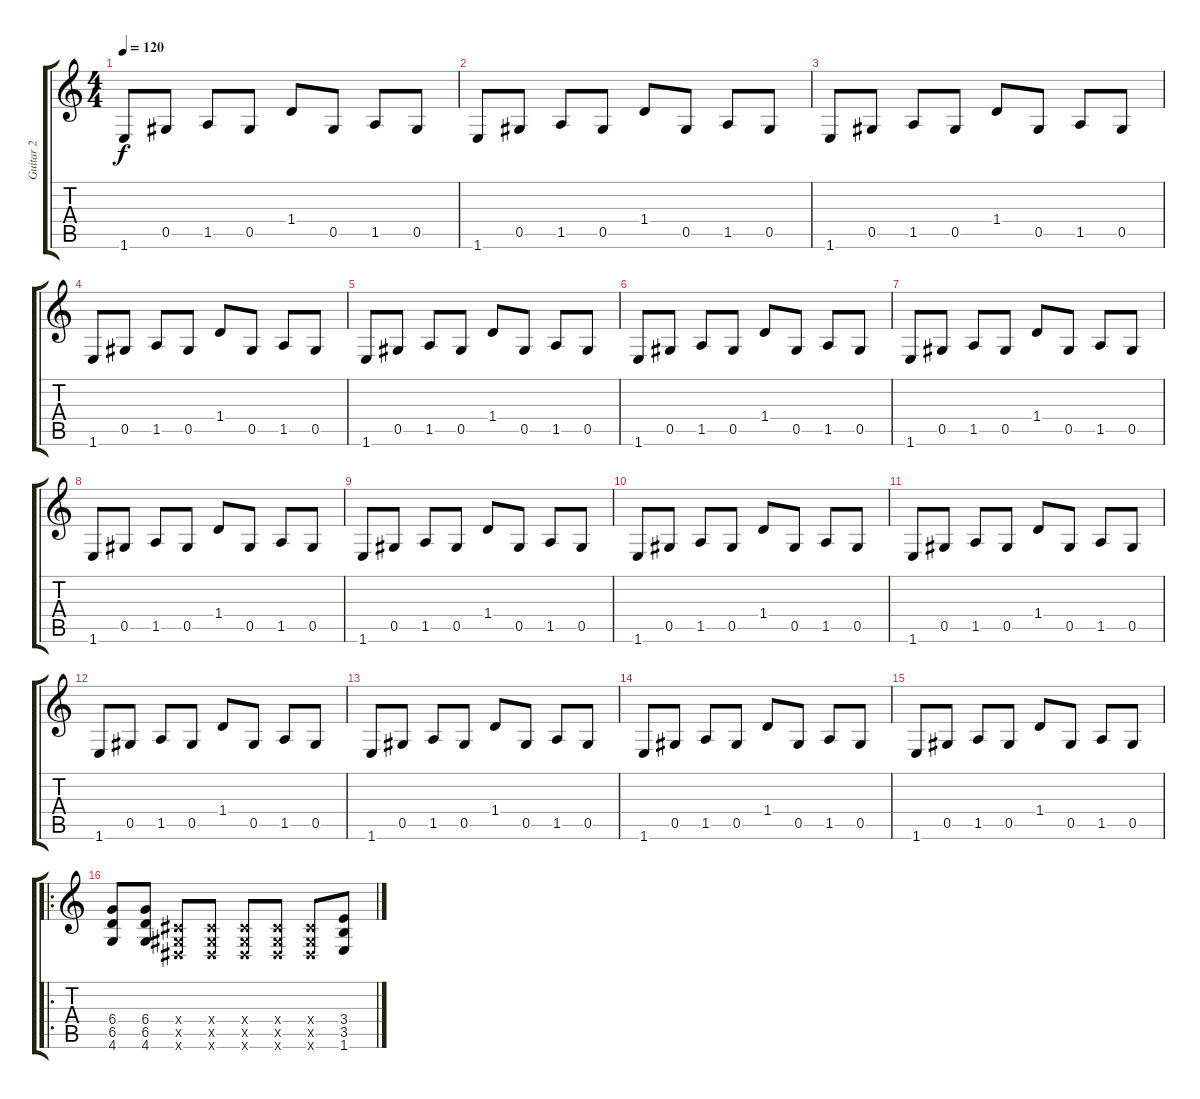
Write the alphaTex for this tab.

\track ("Guitar 2" "Guitar 2") {instrument overdrivenguitar}
\staff {score tabs}
\tuning (Eb4 Bb3 Gb3 Db3 Ab2 Eb2) {hide}
\ts (4 4)
\tempo 120
\clef g2
\ks c
1.6.8{dy f} 0.5.8 1.5.8 0.5.8 1.4.8 0.5.8 1.5.8 0.5.8 |
1.6.8 0.5.8 1.5.8 0.5.8 1.4.8 0.5.8 1.5.8 0.5.8 |
1.6.8 0.5.8 1.5.8 0.5.8 1.4.8 0.5.8 1.5.8 0.5.8 |
1.6.8 0.5.8 1.5.8 0.5.8 1.4.8 0.5.8 1.5.8 0.5.8 |
1.6.8 0.5.8 1.5.8 0.5.8 1.4.8 0.5.8 1.5.8 0.5.8 |
1.6.8 0.5.8 1.5.8 0.5.8 1.4.8 0.5.8 1.5.8 0.5.8 |
1.6.8 0.5.8 1.5.8 0.5.8 1.4.8 0.5.8 1.5.8 0.5.8 |
1.6.8 0.5.8 1.5.8 0.5.8 1.4.8 0.5.8 1.5.8 0.5.8 |
1.6.8 0.5.8 1.5.8 0.5.8 1.4.8 0.5.8 1.5.8 0.5.8 |
1.6.8 0.5.8 1.5.8 0.5.8 1.4.8 0.5.8 1.5.8 0.5.8 |
1.6.8 0.5.8 1.5.8 0.5.8 1.4.8 0.5.8 1.5.8 0.5.8 |
1.6.8 0.5.8 1.5.8 0.5.8 1.4.8 0.5.8 1.5.8 0.5.8 |
1.6.8 0.5.8 1.5.8 0.5.8 1.4.8 0.5.8 1.5.8 0.5.8 |
1.6.8 0.5.8 1.5.8 0.5.8 1.4.8 0.5.8 1.5.8 0.5.8 |
1.6.8 0.5.8 1.5.8 0.5.8 1.4.8 0.5.8 1.5.8 0.5.8 |
\ro
(6.4 6.5 4.6).8 (6.4 6.5 4.6).8 (0.4{x} 0.5{x} 0.6{x}).8 (0.4{x} 0.5{x} 0.6{x}).8 (0.4{x} 0.5{x} 0.6{x}).8 (0.4{x} 0.5{x} 0.6{x}).8 (0.4{x} 0.5{x} 0.6{x}).8 (3.4{ss} 3.5{ss} 1.6{ss}).8
